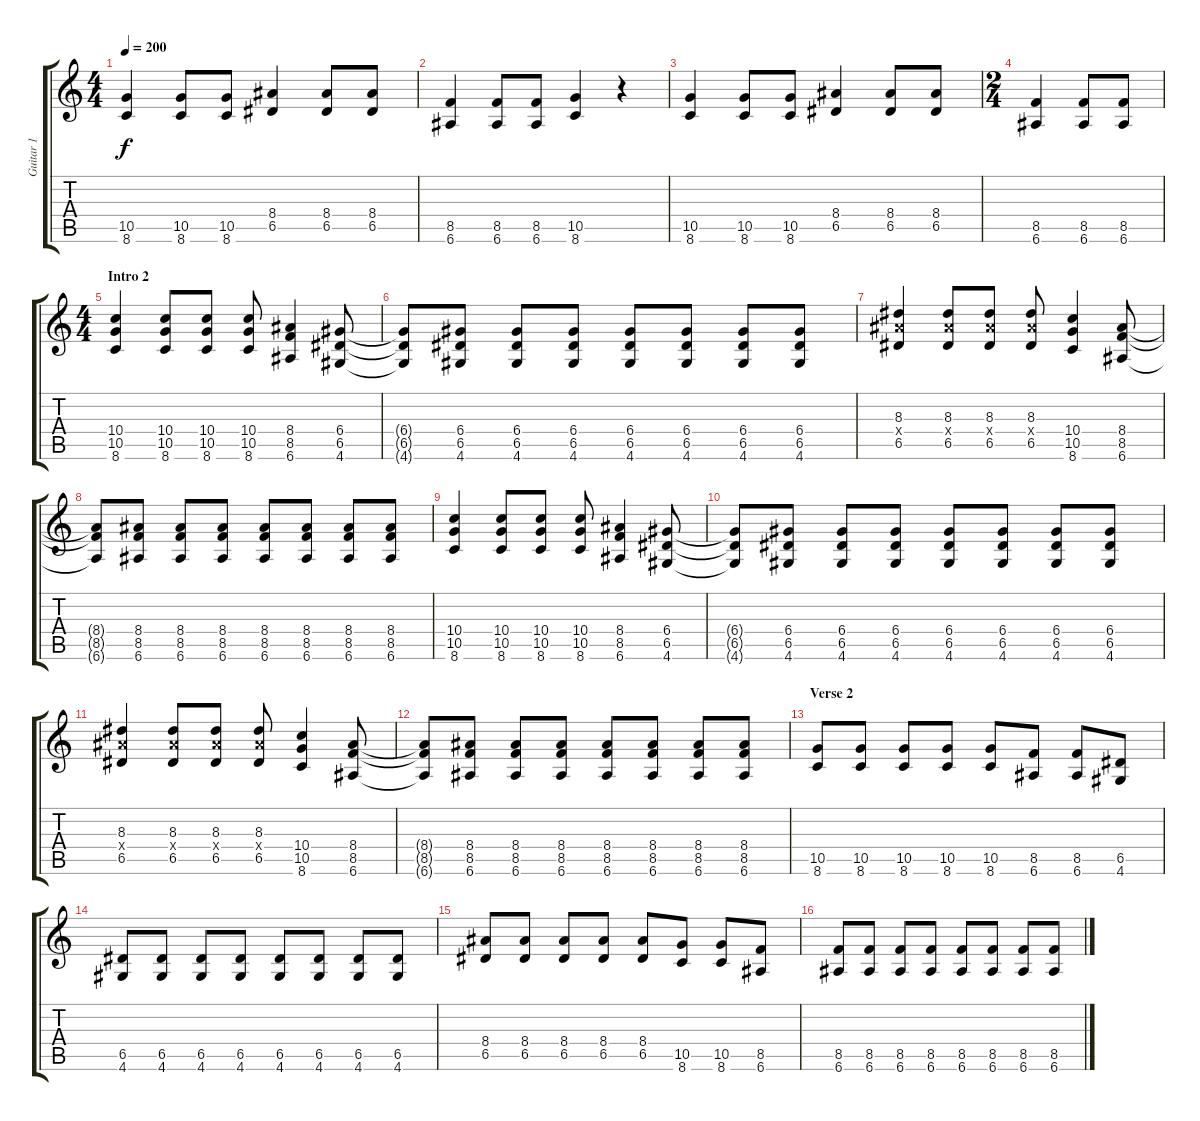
\track ("Guitar 1" "Guitar 1") {instrument distortionguitar}
\staff {score tabs}
\tuning (E4 B3 G3 D3 A2 E2) {hide}
\ts (4 4)
\tempo 200
\clef g2
\ks c
(10.5 8.6).4{dy f} (10.5 8.6).8 (10.5 8.6).8 (8.4 6.5).4 (8.4 6.5).8 (8.4 6.5).8 |
(8.5 6.6).4 (8.5 6.6).8 (8.5 6.6).8 (10.5 8.6).4 r.4 |
(10.5 8.6).4 (10.5 8.6).8 (10.5 8.6).8 (8.4 6.5).4 (8.4 6.5).8 (8.4 6.5).8 |
\ts (2 4)
(8.5 6.6).4 (8.5 6.6).8 (8.5 6.6).8 |
\ts (4 4)
\section ("" "Intro 2")
(10.4 10.5 8.6).4 (10.4 10.5 8.6).8 (10.4 10.5 8.6).8 (10.4 10.5 8.6).8 (8.4 8.5 6.6).4 (6.4 6.5 4.6).8 |
(6.4{t} 6.5{t} 4.6{t}).8 (6.4 6.5 4.6).8 (6.4 6.5 4.6).8 (6.4 6.5 4.6).8 (6.4 6.5 4.6).8 (6.4 6.5 4.6).8 (6.4 6.5 4.6).8 (6.4 6.5 4.6).8 |
(8.3 8.4{x} 6.5).4 (8.3 8.4{x} 6.5).8 (8.3 8.4{x} 6.5).8 (8.3 8.4{x} 6.5).8 (10.4 10.5 8.6).4 (8.4 8.5 6.6).8 |
(8.4{t} 8.5{t} 6.6{t}).8 (8.4 8.5 6.6).8 (8.4 8.5 6.6).8 (8.4 8.5 6.6).8 (8.4 8.5 6.6).8 (8.4 8.5 6.6).8 (8.4 8.5 6.6).8 (8.4 8.5 6.6).8 |
(10.4 10.5 8.6).4 (10.4 10.5 8.6).8 (10.4 10.5 8.6).8 (10.4 10.5 8.6).8 (8.4 8.5 6.6).4 (6.4 6.5 4.6).8 |
(6.4{t} 6.5{t} 4.6{t}).8 (6.4 6.5 4.6).8 (6.4 6.5 4.6).8 (6.4 6.5 4.6).8 (6.4 6.5 4.6).8 (6.4 6.5 4.6).8 (6.4 6.5 4.6).8 (6.4 6.5 4.6).8 |
(8.3 8.4{x} 6.5).4 (8.3 8.4{x} 6.5).8 (8.3 8.4{x} 6.5).8 (8.3 8.4{x} 6.5).8 (10.4 10.5 8.6).4 (8.4 8.5 6.6).8 |
(8.4{t} 8.5{t} 6.6{t}).8 (8.4 8.5 6.6).8 (8.4 8.5 6.6).8 (8.4 8.5 6.6).8 (8.4 8.5 6.6).8 (8.4 8.5 6.6).8 (8.4 8.5 6.6).8 (8.4 8.5 6.6).8 |
\section ("" "Verse 2")
(10.5 8.6).8 (10.5 8.6).8 (10.5 8.6).8 (10.5 8.6).8 (10.5 8.6).8 (8.5 6.6).8 (8.5 6.6).8 (6.5 4.6).8 |
(6.5 4.6).8 (6.5 4.6).8 (6.5 4.6).8 (6.5 4.6).8 (6.5 4.6).8 (6.5 4.6).8 (6.5 4.6).8 (6.5 4.6).8 |
(8.4 6.5).8 (8.4 6.5).8 (8.4 6.5).8 (8.4 6.5).8 (8.4 6.5).8 (10.5 8.6).8 (10.5 8.6).8 (8.5 6.6).8 |
(8.5 6.6).8 (8.5 6.6).8 (8.5 6.6).8 (8.5 6.6).8 (8.5 6.6).8 (8.5 6.6).8 (8.5 6.6).8 (8.5 6.6).8
